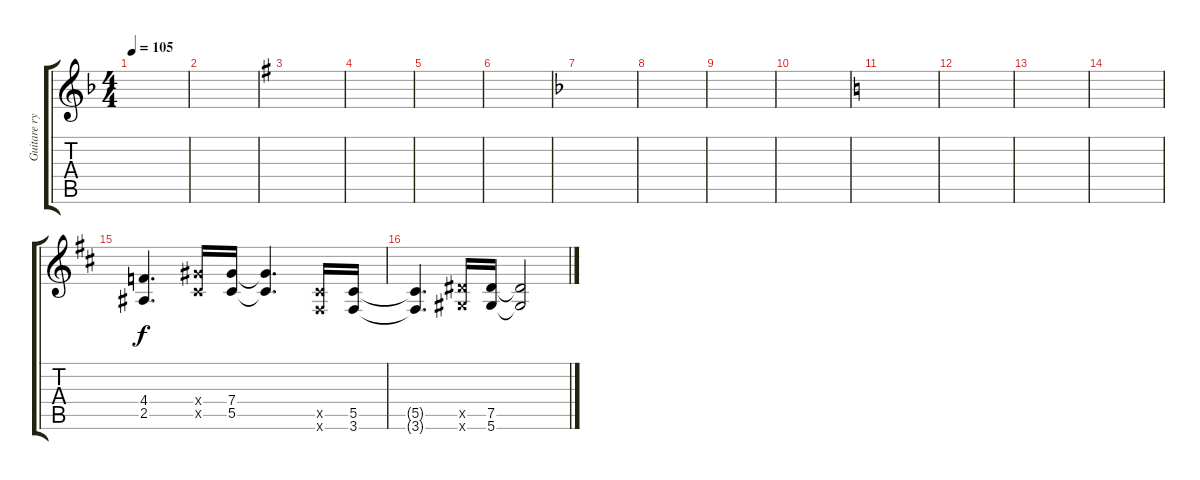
\track ("Guitare rythmique (solo both)" "Guitare ry") {instrument distortionguitar}
\staff {score tabs}
\tuning (Eb4 Bb3 Gb3 Db3 Ab2 Eb2) {hide}
\ts (4 4)
\tempo 105
\clef g2
\ks f
|
|
\ks g
|
|
|
|
\ks f
|
|
|
|
\ks c
|
|
|
|
\ks d
(4.4 2.5).4{d} (7.4{x} 5.5{x}).16 (7.4 5.5).16 (7.4{t} 5.5{t}).4{d} (5.5{x} 3.6{x}).16 (5.5 3.6).16 |
(5.5{t} 3.6{t}).4{d} (7.5{x} 5.6{x}).16 (7.5 5.6).16 (7.5{t} 5.6{t}).2
